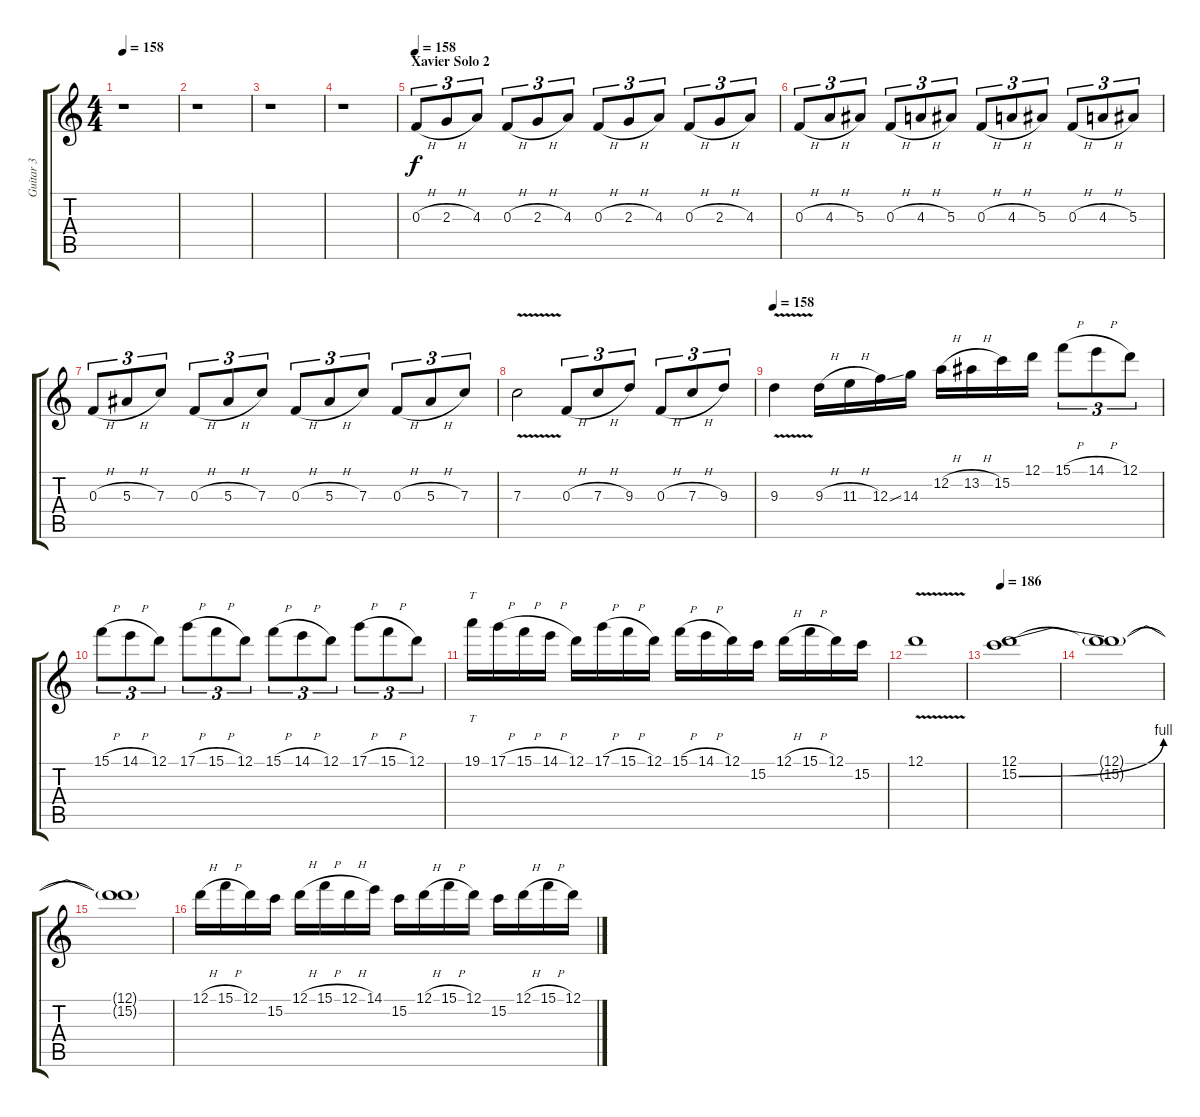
\track ("Guitar 3" "Guitar 3") {instrument distortionguitar}
\staff {score tabs}
\tuning (D4 A3 F3 C3 G2 D2) {hide}
\ts (4 4)
\tempo 158
\clef g2
\ks c
r.1{dy f} |
r.1 |
r.1 |
r.1 |
\section ("" "Xavier Solo 2")
\tempo 158
0.3{h}.8{tu (3 2)} 2.3{h}.8{tu (3 2)} 4.3.8{tu (3 2)} 0.3{h}.8{tu (3 2)} 2.3{h}.8{tu (3 2)} 4.3.8{tu (3 2)} 0.3{h}.8{tu (3 2)} 2.3{h}.8{tu (3 2)} 4.3.8{tu (3 2)} 0.3{h}.8{tu (3 2)} 2.3{h}.8{tu (3 2)} 4.3.8{tu (3 2)} |
0.3{h}.8{tu (3 2)} 4.3{h}.8{tu (3 2)} 5.3.8{tu (3 2)} 0.3{h}.8{tu (3 2)} 4.3{h}.8{tu (3 2)} 5.3.8{tu (3 2)} 0.3{h}.8{tu (3 2)} 4.3{h}.8{tu (3 2)} 5.3.8{tu (3 2)} 0.3{h}.8{tu (3 2)} 4.3{h}.8{tu (3 2)} 5.3.8{tu (3 2)} |
0.3{h}.8{tu (3 2)} 5.3{h}.8{tu (3 2)} 7.3.8{tu (3 2)} 0.3{h}.8{tu (3 2)} 5.3{h}.8{tu (3 2)} 7.3.8{tu (3 2)} 0.3{h}.8{tu (3 2)} 5.3{h}.8{tu (3 2)} 7.3.8{tu (3 2)} 0.3{h}.8{tu (3 2)} 5.3{h}.8{tu (3 2)} 7.3.8{tu (3 2)} |
7.3{v}.2 0.3{h}.8{tu (3 2)} 7.3{h}.8{tu (3 2)} 9.3.8{tu (3 2)} 0.3{h}.8{tu (3 2)} 7.3{h}.8{tu (3 2)} 9.3.8{tu (3 2)} |
\tempo 158
9.3{v}.4 9.3{h}.16 11.3{h}.16 12.3{ss}.16 14.3.16 12.2{h}.16 13.2{h}.16 15.2.16 12.1.16 15.1{h}.8{tu (3 2)} 14.1{h}.8{tu (3 2)} 12.1.8{tu (3 2)} |
15.1{h}.8{tu (3 2)} 14.1{h}.8{tu (3 2)} 12.1.8{tu (3 2)} 17.1{h}.8{tu (3 2)} 15.1{h}.8{tu (3 2)} 12.1.8{tu (3 2)} 15.1{h}.8{tu (3 2)} 14.1{h}.8{tu (3 2)} 12.1.8{tu (3 2)} 17.1{h}.8{tu (3 2)} 15.1{h}.8{tu (3 2)} 12.1.8{tu (3 2)} |
19.1.16{tt} 17.1{h}.16 15.1{h}.16 14.1{h}.16 12.1.16 17.1{h}.16 15.1{h}.16 12.1.16 15.1{h}.16 14.1{h}.16 12.1.16 15.2.16 12.1{h}.16 15.1{h}.16 12.1.16 15.2.16 |
12.1{v}.1 |
\tempo 186
(12.1 15.2{be (bend 0 0 60 4)}).1 |
(12.1{t} 15.2{t}).1 |
(12.1{t} 15.2{t}).1 |
12.1{h}.16 15.1{h}.16 12.1.16 15.2.16 12.1{h}.16 15.1{h}.16 12.1{h}.16 14.1.16 15.2.16 12.1{h}.16 15.1{h}.16 12.1.16 15.2.16 12.1{h}.16 15.1{h}.16 12.1.16
